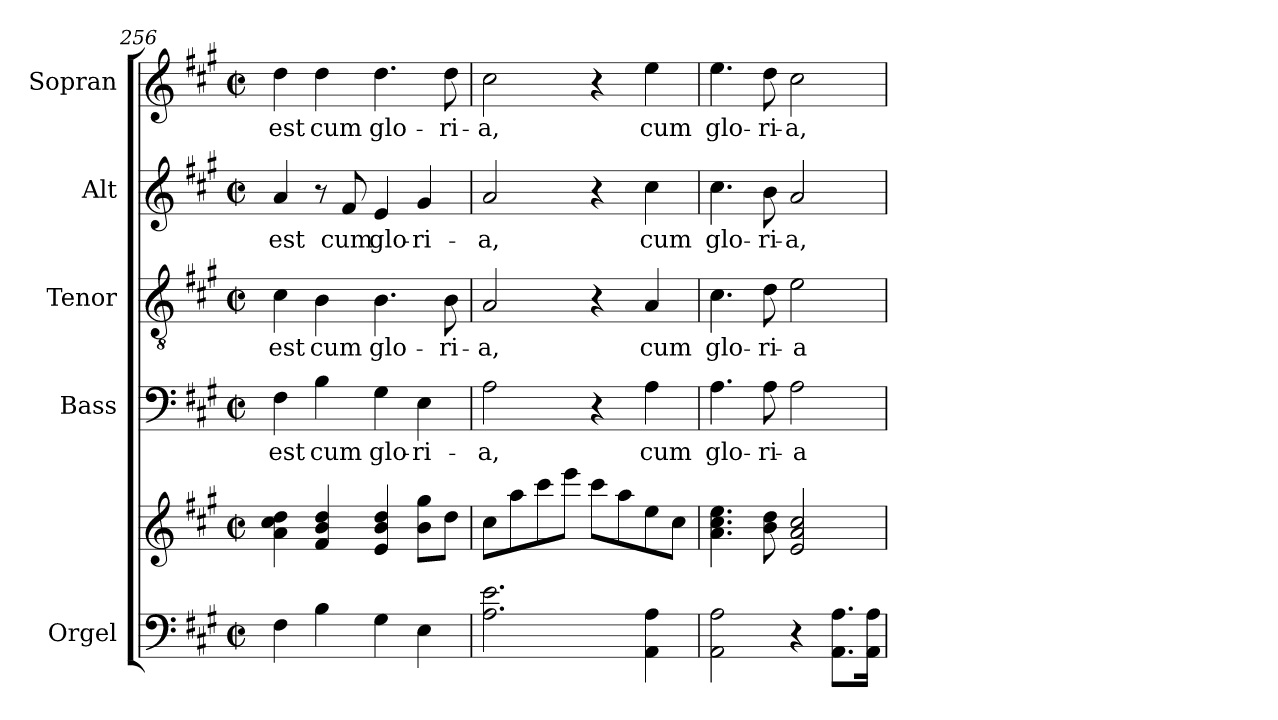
**kern	**kern	**kern	**text	**kern	**text	**kern	**text	**kern	**text
*part5	*part5	*part4	*part4	*part3	*part3	*part2	*part2	*part1	*part1
*staff6	*staff5	*staff4	*staff4	*staff3	*staff3	*staff2	*staff2	*staff1	*staff1
*I"Orgel	*	*I"Bass	*	*I"Tenor	*	*I"Alt	*	*I"Sopran	*
*I'Org.	*	*I'B.	*	*I'T.	*	*I'A.	*	*I'S.	*
*clefF4	*clefG2	*clefF4	*	*clefGv2	*	*clefG2	*	*clefG2	*
*k[f#c#g#]	*k[f#c#g#]	*k[f#c#g#]	*	*k[f#c#g#]	*	*k[f#c#g#]	*	*k[f#c#g#]	*
*A:	*A:	*A:	*	*A:	*	*A:	*	*A:	*
*M2/2	*M2/2	*M2/2	*	*M2/2	*	*M2/2	*	*M2/2	*
*met(c|)	*met(c|)	*met(c|)	*	*met(c|)	*	*met(c|)	*	*met(c|)	*
=256	=256	=256	=256	=256	=256	=256	=256	=256	=256
!	!	!	!LO:LY:b	!	!LO:LY:b	!	!LO:LY:b	!	!LO:LY:b
4F#\	4a\ 4cc#\ 4dd\	4F#\	est	4c#\	est	4a/	est	4dd\	est
!	!	!	!LO:LY:b	!	!LO:LY:b	!	!	!	!LO:LY:b
4B\	4f#/ 4b/ 4dd/	4B\	cum	4B\	cum	8r	.	4dd\	cum
!	!	!	!	!	!	!	!LO:LY:b	!	!
.	.	.	.	.	.	8f#/	cum	.	.
!	!	!	!LO:LY:b	!	!LO:LY:b	!	!LO:LY:b	!	!LO:LY:b
4G#\	4e/ 4b/ 4dd/	4G#\	glo-	4.B\	glo-	4e/	glo-	4.dd\	glo-
!	!	!	!LO:LY:b	!	!	!	!LO:LY:b	!	!
4E\	8b\ 8gg#\L	4E\	-ri-	.	.	4g#/	-ri-	.	.
!	!	!	!	!	!LO:LY:b	!	!	!	!LO:LY:b
.	8dd\J	.	.	8B\	-ri-	.	.	8dd\	-ri-
=257	=257	=257	=257	=257	=257	=257	=257	=257	=257
!	!	!	!LO:LY:b	!	!LO:LY:b	!	!LO:LY:b	!	!LO:LY:b
2.A\ 2.e\	8cc#\L	2A\	-a,	2A/	-a,	2a/	-a,	2cc#\	-a,
.	8aa\	.	.	.	.	.	.	.	.
.	8ccc#\	.	.	.	.	.	.	.	.
.	8eee\J	.	.	.	.	.	.	.	.
.	8ccc#\L	4r	.	4r	.	4r	.	4r	.
.	8aa\	.	.	.	.	.	.	.	.
!	!	!	!LO:LY:b	!	!LO:LY:b	!	!LO:LY:b	!	!LO:LY:b
4AA\ 4A\	8ee\	4A\	cum	4A/	cum	4cc#\	cum	4ee\	cum
.	8cc#\J	.	.	.	.	.	.	.	.
=258	=258	=258	=258	=258	=258	=258	=258	=258	=258
!	!	!	!LO:LY:b	!	!LO:LY:b	!	!LO:LY:b	!	!LO:LY:b
2AA\ 2A\	4.a\ 4.cc#\ 4.ee\	4.A\	glo-	4.c#\	glo-	4.cc#\	glo-	4.ee\	glo-
!	!	!	!LO:LY:b	!	!LO:LY:b	!	!LO:LY:b	!	!LO:LY:b
.	8b\ 8dd\	8A\	-ri-	8d\	-ri-	8b\	-ri-	8dd\	-ri-
!	!	!	!LO:LY:b	!	!LO:LY:b	!	!LO:LY:b	!	!LO:LY:b
4r	2e/ 2a/ 2cc#/	2A\	-a	2e\	-a	2a/	-a,	2cc#\	-a,
8.AA\ 8.A\L	.	.	.	.	.	.	.	.	.
16AA\ 16A\Jk	.	.	.	.	.	.	.	.	.
=	=	=	=	=	=	=	=	=	=
*-	*-	*-	*-	*-	*-	*-	*-	*-	*-
